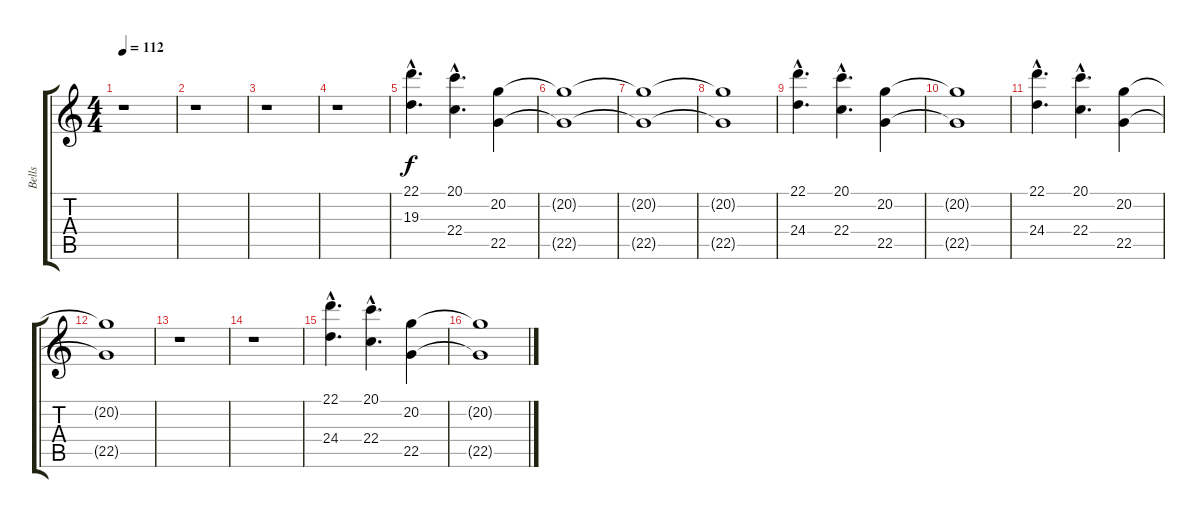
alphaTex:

\track ("Bells" "Bells") {instrument celesta}
\staff {score tabs}
\tuning (E4 B3 G3 D3 A2 E2) {hide}
\ts (4 4)
\tempo 112
\clef g2
\ks c
r.1{dy f instrument celesta} |
r.1 |
r.1 |
r.1 |
(22.1{hac} 19.3{hac}).4{d} (20.1{hac} 22.4{hac}).4{d} (20.2 22.5).4 |
(20.2{t} 22.5{t}).1 |
(20.2{t} 22.5{t}).1 |
(20.2{t} 22.5{t}).1 |
(22.1{hac} 24.4{hac}).4{d} (20.1{hac} 22.4{hac}).4{d} (20.2 22.5).4 |
(20.2{t} 22.5{t}).1 |
(22.1{hac} 24.4{hac}).4{d} (20.1{hac} 22.4{hac}).4{d} (20.2 22.5).4 |
(20.2{t} 22.5{t}).1 |
r.1 |
r.1 |
(22.1{hac} 24.4{hac}).4{d} (20.1{hac} 22.4{hac}).4{d} (20.2 22.5).4 |
(20.2{t} 22.5{t}).1
